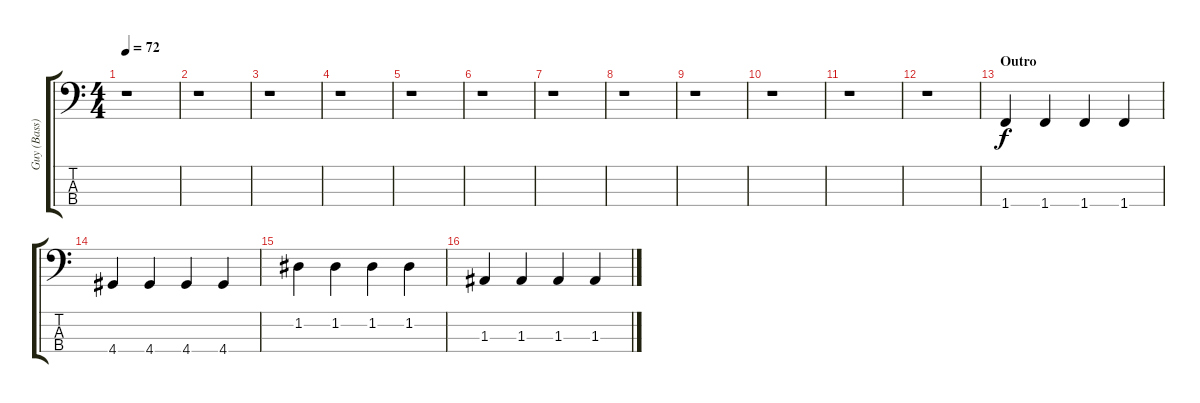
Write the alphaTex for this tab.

\track ("Guy (Bass)" "Guy (Bass)") {instrument electricbasspick}
\staff {score tabs}
\tuning (G2 D2 A1 E1) {hide}
\ts (4 4)
\tempo 72
\clef f4
\ks c
r.1{dy f} |
r.1 |
r.1 |
r.1 |
r.1 |
r.1 |
r.1 |
r.1 |
r.1 |
r.1 |
r.1 |
r.1 |
\section ("" "Outro")
1.4.4 1.4.4 1.4.4 1.4.4 |
4.4.4 4.4.4 4.4.4 4.4.4 |
1.2.4 1.2.4 1.2.4 1.2.4 |
1.3.4 1.3.4 1.3.4 1.3.4
